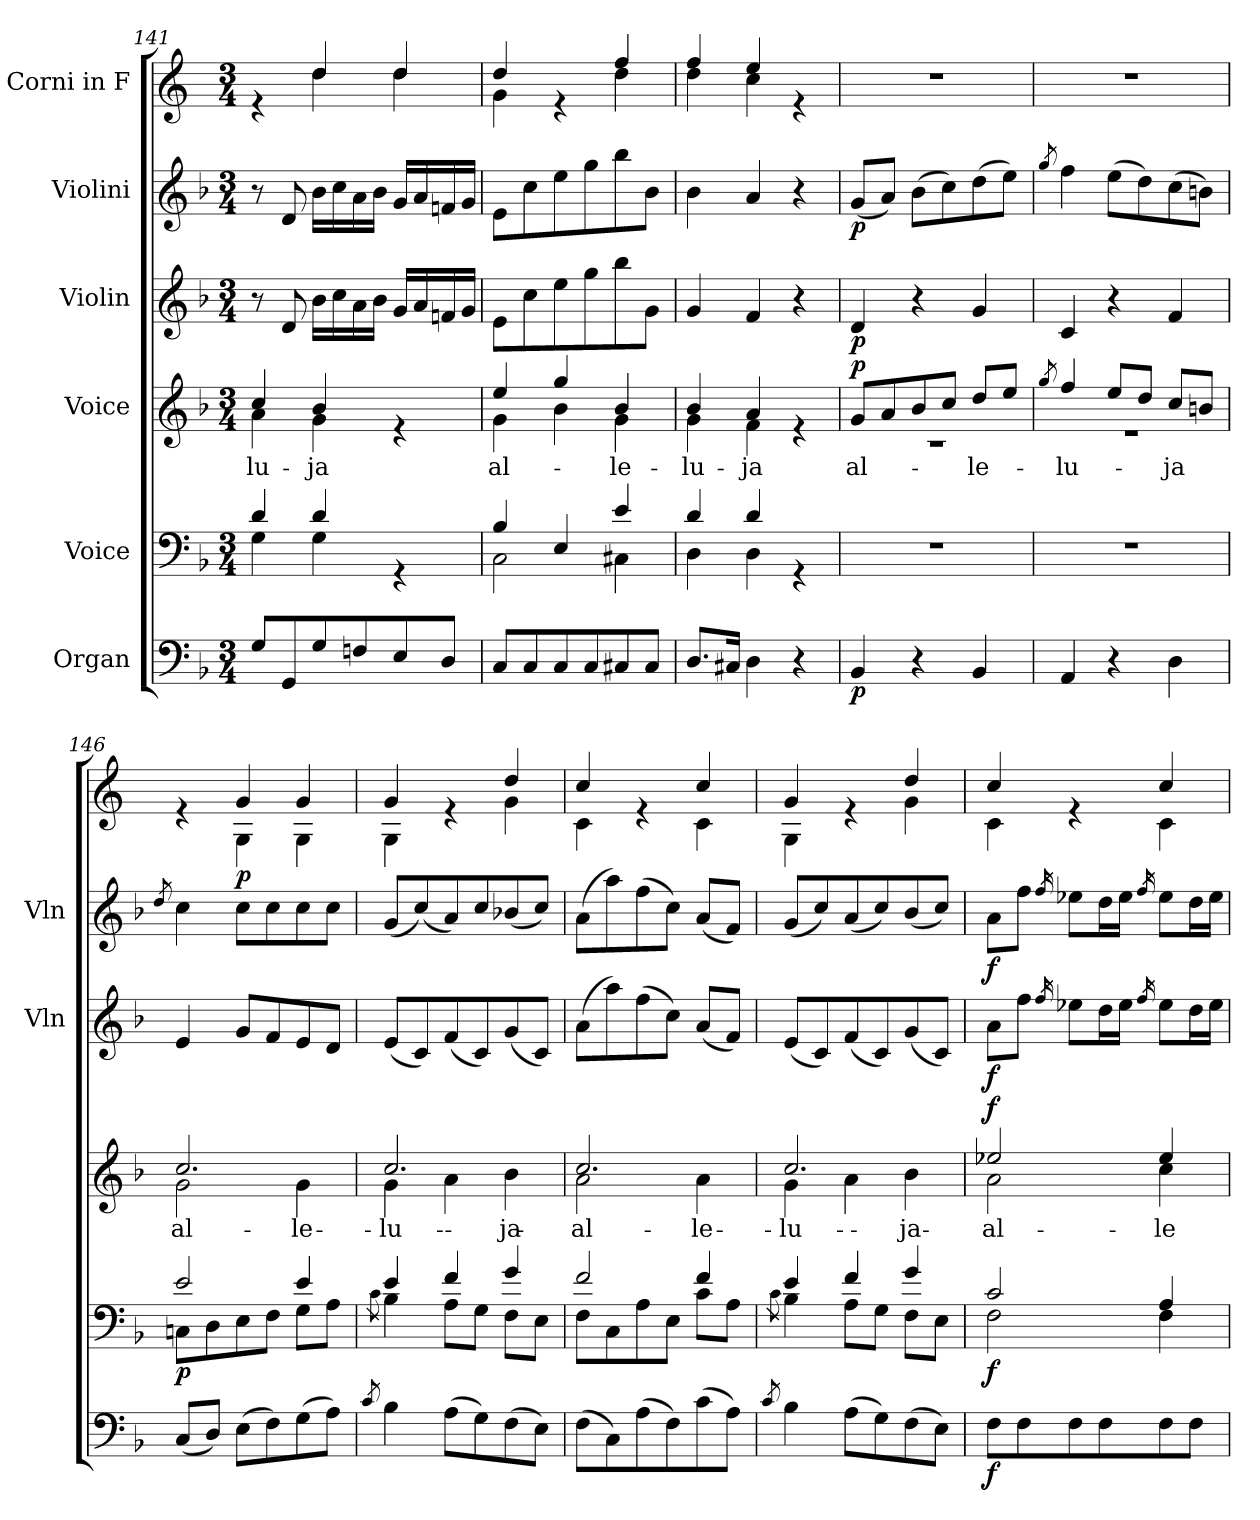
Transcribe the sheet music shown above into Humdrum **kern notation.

**kern	**dynam	**kern	**dynam	**kern	**text	**dynam	**kern	**dynam	**kern	**dynam	**kern	**dynam
*part6	*part6	*part5	*part5	*part4	*part4	*part4	*part3	*part3	*part2	*part2	*part1	*part1
*staff6	*staff6	*staff5	*staff5	*staff4	*staff4	*staff4	*staff3	*staff3	*staff2	*staff2	*staff1	*staff1
*I"Organ	*	*I"Voice	*	*I"Voice	*	*	*I"Violin	*	*I"Violini	*	*I"Corni in F	*
*	*	*	*	*	*	*	*I'Vln	*	*I'Vln	*	*	*
!!LO:LB:g=z
*clefF4	*	*clefF4	*	*clefG2	*	*	*clefG2	*	*clefG2	*	*clefG2	*
*	*	*	*	*	*	*	*	*	*	*	*ITrd4c7	*
*k[b-]	*	*k[b-]	*	*k[b-]	*	*	*k[b-]	*	*k[b-]	*	*k[b-]	*
*M3/4	*	*M3/4	*	*M3/4	*	*	*M3/4	*	*M3/4	*	*M3/4	*
=141	=141	=141	=141	=141	=141	=141	=141	=141	=141	=141	=141	=141
*	*	*^	*	*	*	*	*	*	*	*	*	*
!	!	!	!	!	!	!LO:LY:b	!	!	!	!	!	!	!
*	*	*	*	*	*^	*	*	*	*	*	*	*^	*
8G/L	.	4d/	4G\	.	4cc/	4a\	-lu-	.	8r	.	8r	.	4re	4ryy	.
8GG/	.	.	.	.	.	.	.	.	8d/	.	8d/	.	.	.	.
!	!	!	!	!	!	!	!LO:LY:b	!	!	!	!	!	!	!	!
8G/	.	4d/	4G\	.	4b-/	4g\	-ja	.	16b-\LL	.	16b-\LL	.	4g/	4g\	.
.	.	.	.	.	.	.	.	.	16cc\	.	16cc\	.	.	.	.
8Fn/	.	.	.	.	.	.	.	.	16a\	.	16a\	.	.	.	.
.	.	.	.	.	.	.	.	.	16b-\JJ	.	16b-\JJ	.	.	.	.
8E/	.	4rGG	4ryy	.	4re	4ryy	.	.	16g/LL	.	16g/LL	.	4g/	4g\	.
.	.	.	.	.	.	.	.	.	16a/	.	16a/	.	.	.	.
8D/J	.	.	.	.	.	.	.	.	16fn/	.	16fn/	.	.	.	.
.	.	.	.	.	.	.	.	.	16g/JJ	.	16g/JJ	.	.	.	.
=142	=142	=142	=142	=142	=142	=142	=142	=142	=142	=142	=142	=142	=142	=142	=142
!	!	!	!	!	!	!	!LO:LY:b	!	!	!	!	!	!	!	!
8C/L	.	4B-/	2C\	.	4ee/	4g\	al-	.	8e\L	.	8e\L	.	4g/	4c\	.
8C/	.	.	.	.	.	.	.	.	8cc\	.	8cc\	.	.	.	.
8C/	.	4E/	.	.	4gg/	4b-\	.	.	8ee\	.	8ee\	.	4re	4ryy	.
8C/	.	.	.	.	.	.	.	.	8gg\	.	8gg\	.	.	.	.
!	!	!	!	!	!	!	!LO:LY:b	!	!	!	!	!	!	!	!
8C#X/	.	4e/	4C#X\	.	4b-/	4g\	-le-	.	8bb-\	.	8bb-\	.	4b-/	4g\	.
8C#/J	.	.	.	.	.	.	.	.	8g\J	.	8b-\J	.	.	.	.
=143	=143	=143	=143	=143	=143	=143	=143	=143	=143	=143	=143	=143	=143	=143	=143
!	!	!	!	!	!	!	!LO:LY:b	!	!	!	!	!	!	!	!
8.D/L	.	4d/	4D\	.	4b-/	4g\	-lu-	.	4g/	.	4b-\	.	4b-/	4g\	.
16C#X/Jk	.	.	.	.	.	.	.	.	.	.	.	.	.	.	.
!	!	!	!	!	!	!	!LO:LY:b	!	!	!	!	!	!	!	!
4D\	.	4d/	4D\	.	4a/	4f\	-ja	.	4f/	.	4a/	.	4a/	4f\	.
4r	.	4rGG	4ryy	.	4re	4ryy	.	.	4r	.	4r	.	4re	4ryy	.
=144	=144	=144	=144	=144	=144	=144	=144	=144	=144	=144	=144	=144	=144	=144	=144
!	!LO:DY:b	!	!	!	!	!	!LO:LY:b	!LO:DY:b	!	!LO:DY:b	!	!LO:DY:b	!	!	!
*	*	*v	*v	*	*	*	*	*	*	*	*	*	*v	*v	*
4BB-/	p	2.r	.	8g/L	2.r	al-	p	4d/	p	(8g/L	p	2.r	.
.	.	.	.	8a/	.	.	.	.	.	8a/J)	.	.	.
4r	.	.	.	8b-/	.	.	.	4r	.	(8b-\L	.	.	.
.	.	.	.	8cc/J	.	.	.	.	.	8cc\)	.	.	.
!	!	!	!	!	!	!LO:LY:b	!	!	!	!	!	!	!
4BB-/	.	.	.	8dd/L	.	-le-	.	4g/	.	(8dd\	.	.	.
.	.	.	.	8ee/J	.	.	.	.	.	8ee\J)	.	.	.
=145	=145	=145	=145	=145	=145	=145	=145	=145	=145	=145	=145	=145	=145
.	.	.	.	8qgg/	.	.	.	.	.	8qgg/	.	.	.
!	!	!	!	!	!	!LO:LY:b	!	!	!	!	!	!	!
4AA/	.	2.r	.	4ff/	2.r	-lu-	.	4c/	.	4ff\	.	2.r	.
4r	.	.	.	8ee/L	.	.	.	4r	.	(8ee\L	.	.	.
.	.	.	.	8dd/J	.	.	.	.	.	8dd\)	.	.	.
!	!	!	!	!	!	!LO:LY:b	!	!	!	!	!	!	!
4D\	.	.	.	8cc/L	.	-ja	.	4f/	.	(8cc\	.	.	.
.	.	.	.	8bn/J	.	.	.	.	.	8bn\J)	.	.	.
=146	=146	=146	=146	=146	=146	=146	=146	=146	=146	=146	=146	=146	=146
.	.	.	.	.	.	.	.	.	.	8qdd/	.	.	.
*	*	*^	*	*	*	*	*	*	*	*	*	*	*
!	!	!	!	!	!	!	!LO:LY:b	!	!	!	!	!	!	!
!	!	!	!	!LO:DY:b	!	!	!LO:LY:b	!	!	!	!	!	!	!
*	*	*	*	*	*	*	*	*	*	*	*	*	*^	*
(8C/L	.	2e/	8Cn\L	p	2.cc/	2g\	al-	.	4e/	.	4cc\	.	4re	4ryy	.
8D/J)	.	.	8D\	.	.	.	.	.	.	.	.	.	.	.	.
!	!	!	!	!	!	!	!	!	!	!	!	!	!	!	!LO:DY:b
(8E\L	.	.	8E\	.	.	.	.	.	8g/L	.	8cc\L	.	4c/	4C\	p
8F\)	.	.	8F\J	.	.	.	.	.	8f/	.	8cc\	.	.	.	.
!	!	!	!	!	!	!	!LO:LY:b	!	!	!	!	!	!	!	!
(8G\	.	4e/	8G\L	.	.	4g\	-le-	.	8e/	.	8cc\	.	4c/	4C\	.
8A\J)	.	.	8A\J	.	.	.	.	.	8d/J	.	8cc\J	.	.	.	.
=147	=147	=147	=147	=147	=147	=147	=147	=147	=147	=147	=147	=147	=147	=147	=147
8qc/	.	.	8qc\	.	.	.	.	.	.	.	.	.	.	.	.
!	!	!	!	!	!	!	!LO:LY:b	!	!	!	!	!	!	!	!
!	!	!	!	!	!	!	!LO:LY:b	!	!	!	!	!	!	!	!
4B-\	.	4e/	4B-\	.	2.cc/	4g\	-lu-	.	(8e/L	.	(8g/L	.	4c/	4C\	.
.	.	.	.	.	.	.	.	.	8c/)	.	(8cc/)	.	.	.	.
(8A\L	.	4f/	8A\L	.	.	4a\	.	.	(8f/	.	8a/)	.	4re	4ryy	.
8G\)	.	.	8G\J	.	.	.	.	.	8c/)	.	8cc/	.	.	.	.
!	!	!	!	!	!	!	!LO:LY:b	!	!	!	!	!	!	!	!
(8F\	.	4g/	8F\L	.	.	4b-\	-ja	.	(8g/	.	(8b-X/	.	4g/	4c\	.
8E\J)	.	.	8E\J	.	.	.	.	.	8c/J)	.	8cc/J)	.	.	.	.
!!LO:PB:g=z	!!
=148	=148	=148	=148	=148	=148	=148	=148	=148	=148	=148	=148	=148	=148	=148	=148
!	!	!	!	!	!	!	!LO:LY:b	!	!	!	!	!	!	!	!
!	!	!	!	!	!	!	!LO:LY:b	!	!	!	!	!	!	!	!
(8F\L	.	2f/	8F\L	.	2.cc/	2a\	al-	.	(8a\L	.	(8a\L	.	4f/	4F\	.
8C\)	.	.	8C\	.	.	.	.	.	8aa\)	.	8aa\)	.	.	.	.
(8A\	.	.	8A\	.	.	.	.	.	(8ff\	.	(8ff\	.	4re	4ryy	.
8F\)	.	.	8E\J	.	.	.	.	.	8cc\J)	.	8cc\J)	.	.	.	.
!	!	!	!	!	!	!	!LO:LY:b	!	!	!	!	!	!	!	!
(8c\	.	4f/	8c\L	.	.	4a\	-le-	.	(8a/L	.	(8a/L	.	4f/	4F\	.
8A\J)	.	.	8A\J	.	.	.	.	.	8f/J)	.	8f/J)	.	.	.	.
=149	=149	=149	=149	=149	=149	=149	=149	=149	=149	=149	=149	=149	=149	=149	=149
8qc/	.	.	8qc\	.	.	.	.	.	.	.	.	.	.	.	.
!	!	!	!	!	!	!	!LO:LY:b	!	!	!	!	!	!	!	!
!	!	!	!	!	!	!	!LO:LY:b	!	!	!	!	!	!	!	!
4B-\	.	4e/	4B-\	.	2.cc/	4g\	-lu-	.	(8e/L	.	(8g/L	.	4c/	4C\	.
.	.	.	.	.	.	.	.	.	8c/)	.	8cc/)	.	.	.	.
(8A\L	.	4f/	8A\L	.	.	4a\	.	.	(8f/	.	(8a/	.	4re	4ryy	.
8G\)	.	.	8G\J	.	.	.	.	.	8c/)	.	8cc/)	.	.	.	.
!	!	!	!	!	!	!	!LO:LY:b	!	!	!	!	!	!	!	!
(8F\	.	4g/	8F\L	.	.	4b-\	-ja	.	(8g/	.	(8b-/	.	4g/	4c\	.
8E\J)	.	.	8E\J	.	.	.	.	.	8c/J)	.	8cc/J)	.	.	.	.
=150	=150	=150	=150	=150	=150	=150	=150	=150	=150	=150	=150	=150	=150	=150	=150
!	!LO:DY:b	!	!	!LO:DY:b	!	!	!LO:LY:b	!LO:DY:b	!	!LO:DY:b	!	!LO:DY:b	!	!	!
8F\L	f	2c/	2F\	f	2ee-X/	2a\	al-	f	8a\L	f	8a\L	f	4f/	4F\	.
8F\	.	.	.	.	.	.	.	.	8ff\J	.	8ff\J	.	.	.	.
.	.	.	.	.	.	.	.	.	16qff/	.	16qff/	.	.	.	.
8F\	.	.	.	.	.	.	.	.	8ee-X\L	.	8ee-X\L	.	4re	4ryy	.
8F\	.	.	.	.	.	.	.	.	16dd\L	.	16dd\L	.	.	.	.
.	.	.	.	.	.	.	.	.	16ee-\JJ	.	16ee-\JJ	.	.	.	.
.	.	.	.	.	.	.	.	.	16qff/	.	16qff/	.	.	.	.
!	!	!	!	!	!	!	!LO:LY:b	!	!	!	!	!	!	!	!
8F\	.	4A/	4F\	.	4ee-/	4cc\	-le-	.	8ee-\L	.	8ee-\L	.	4f/	4F\	.
8F\J	.	.	.	.	.	.	.	.	16dd\L	.	16dd\L	.	.	.	.
.	.	.	.	.	.	.	.	.	16ee-\JJ	.	16ee-\JJ	.	.	.	.
*	*	*v	*v	*	*	*	*	*	*	*	*	*	*v	*v	*
*	*	*	*	*v	*v	*	*	*	*	*	*	*	*
=	=	=	=	=	=	=	=	=	=	=	=	=
*-	*-	*-	*-	*-	*-	*-	*-	*-	*-	*-	*-	*-
